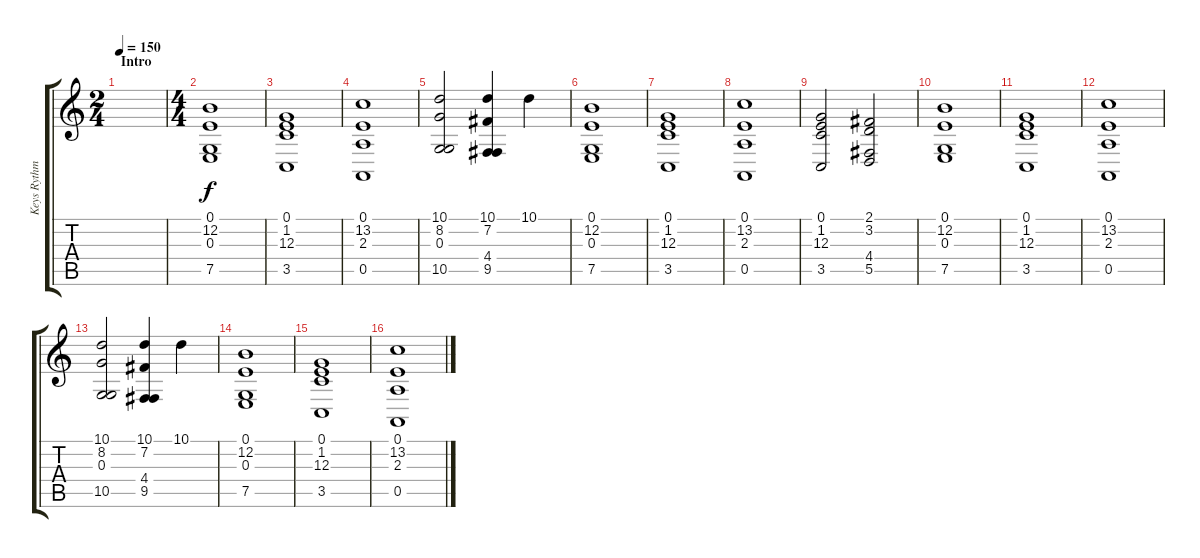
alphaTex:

\track ("Keys Rythmn" "Keys Rythm") {instrument stringensemble1}
\staff {score tabs}
\tuning (E4 B3 G3 D3 A2 E2) {hide}
\ts (2 4)
\section ("" "Intro")
\tempo 150
\clef g2
\ks c
|
\ts (4 4)
(0.1 12.2 0.3 7.5).1 |
(0.1 1.2 12.3 3.5).1 |
(0.1 13.2 2.3 0.5).1 |
(10.1 8.2 0.3 10.5).2 (10.1 7.2 4.4 9.5).4 10.1.4 |
(0.1 12.2 0.3 7.5).1 |
(0.1 1.2 12.3 3.5).1 |
(0.1 13.2 2.3 0.5).1 |
(0.1 1.2 12.3 3.5).2 (2.1 3.2 4.4 5.5).2 |
(0.1 12.2 0.3 7.5).1 |
(0.1 1.2 12.3 3.5).1 |
(0.1 13.2 2.3 0.5).1 |
(10.1 8.2 0.3 10.5).2 (10.1 7.2 4.4 9.5).4 10.1.4 |
(0.1 12.2 0.3 7.5).1 |
(0.1 1.2 12.3 3.5).1 |
(0.1 13.2 2.3 0.5).1
